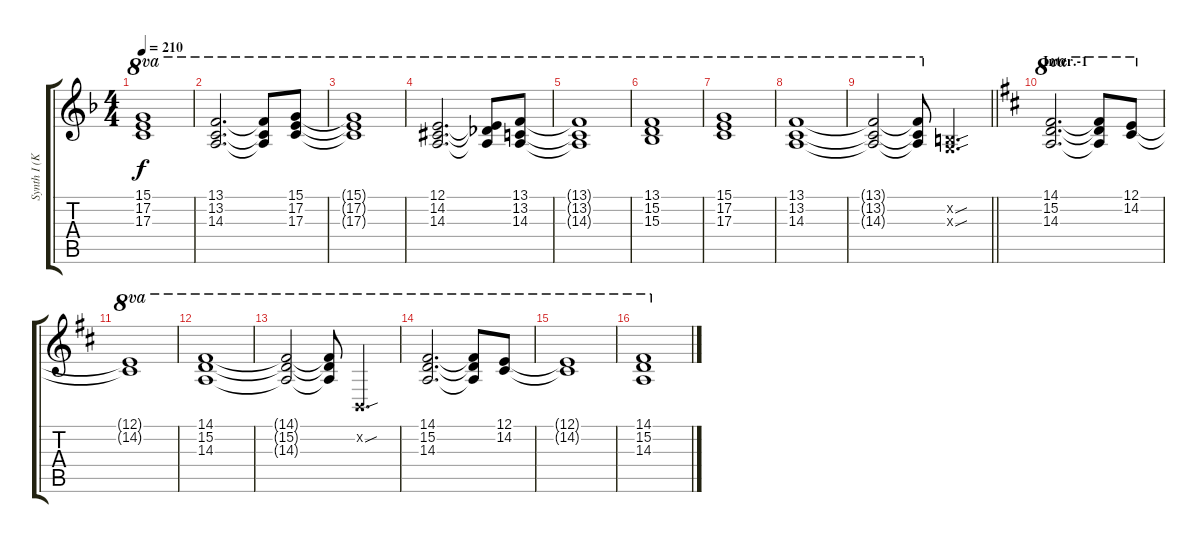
\track ("Synth I (Kotobuki Tsumugi)" "Synth I (K") {instrument drawbarorgan}
\staff {score tabs}
\tuning (E4 B3 G3 D3 A2 E2) {hide}
\ts (4 4)
\tempo 210
\clef g2
\ks f
(15.1{t} 17.2{t} 17.3{t}).1{ot 8va dy f} |
(13.1 13.2 14.3).2{d ot 8va} (13.1{t} 13.2{t} 14.3{t}).8{ot 8va} (15.1 17.2 17.3).8{ot 8va} |
(15.1{t} 17.2{t} 17.3{t}).1{ot 8va} |
(12.1 14.2{acc #} 14.3).2{d ot 8va} (12.1{t} 14.2{t} 14.3{t}).8{ot 8va} (13.1 13.2 14.3).8{ot 8va} |
(13.1{t} 13.2{t} 14.3{t}).1{ot 8va} |
(13.1 15.2 15.3).1{ot 8va} |
(15.1 17.2 17.3).1{ot 8va} |
(13.1 13.2 14.3).1{ot 8va} |
\barLineRight lightlight
(13.1{t} 13.2{t} 14.3{t}).2{ot 8va} (13.1{t} 13.2{t} 14.3{t}).8{ot 8va} (0.2{sou x} 0.3{sou x}).4{d} |
\section ("" "Inter.-1")
\ks d
(14.1 15.2 14.3).2{d ot 8va} (14.1{t} 15.2{t} 14.3{t}).8{ot 8va} (12.1 14.2).8{ot 8va} |
(12.1{t} 14.2{t}).1{ot 8va} |
(14.1 15.2 14.3).1{ot 8va} |
(14.1{t} 15.2{t} 14.3{t}).2{ot 8va} (14.1{t} 15.2{t} 14.3{t}).8{ot 8va} 0.2{sou x}.4{d ot 8va} |
(14.1 15.2 14.3).2{d ot 8va} (14.1{t} 15.2{t} 14.3{t}).8{ot 8va} (12.1 14.2).8{ot 8va} |
(12.1{t} 14.2{t}).1{ot 8va} |
(14.1 15.2 14.3).1{ot 8va}
